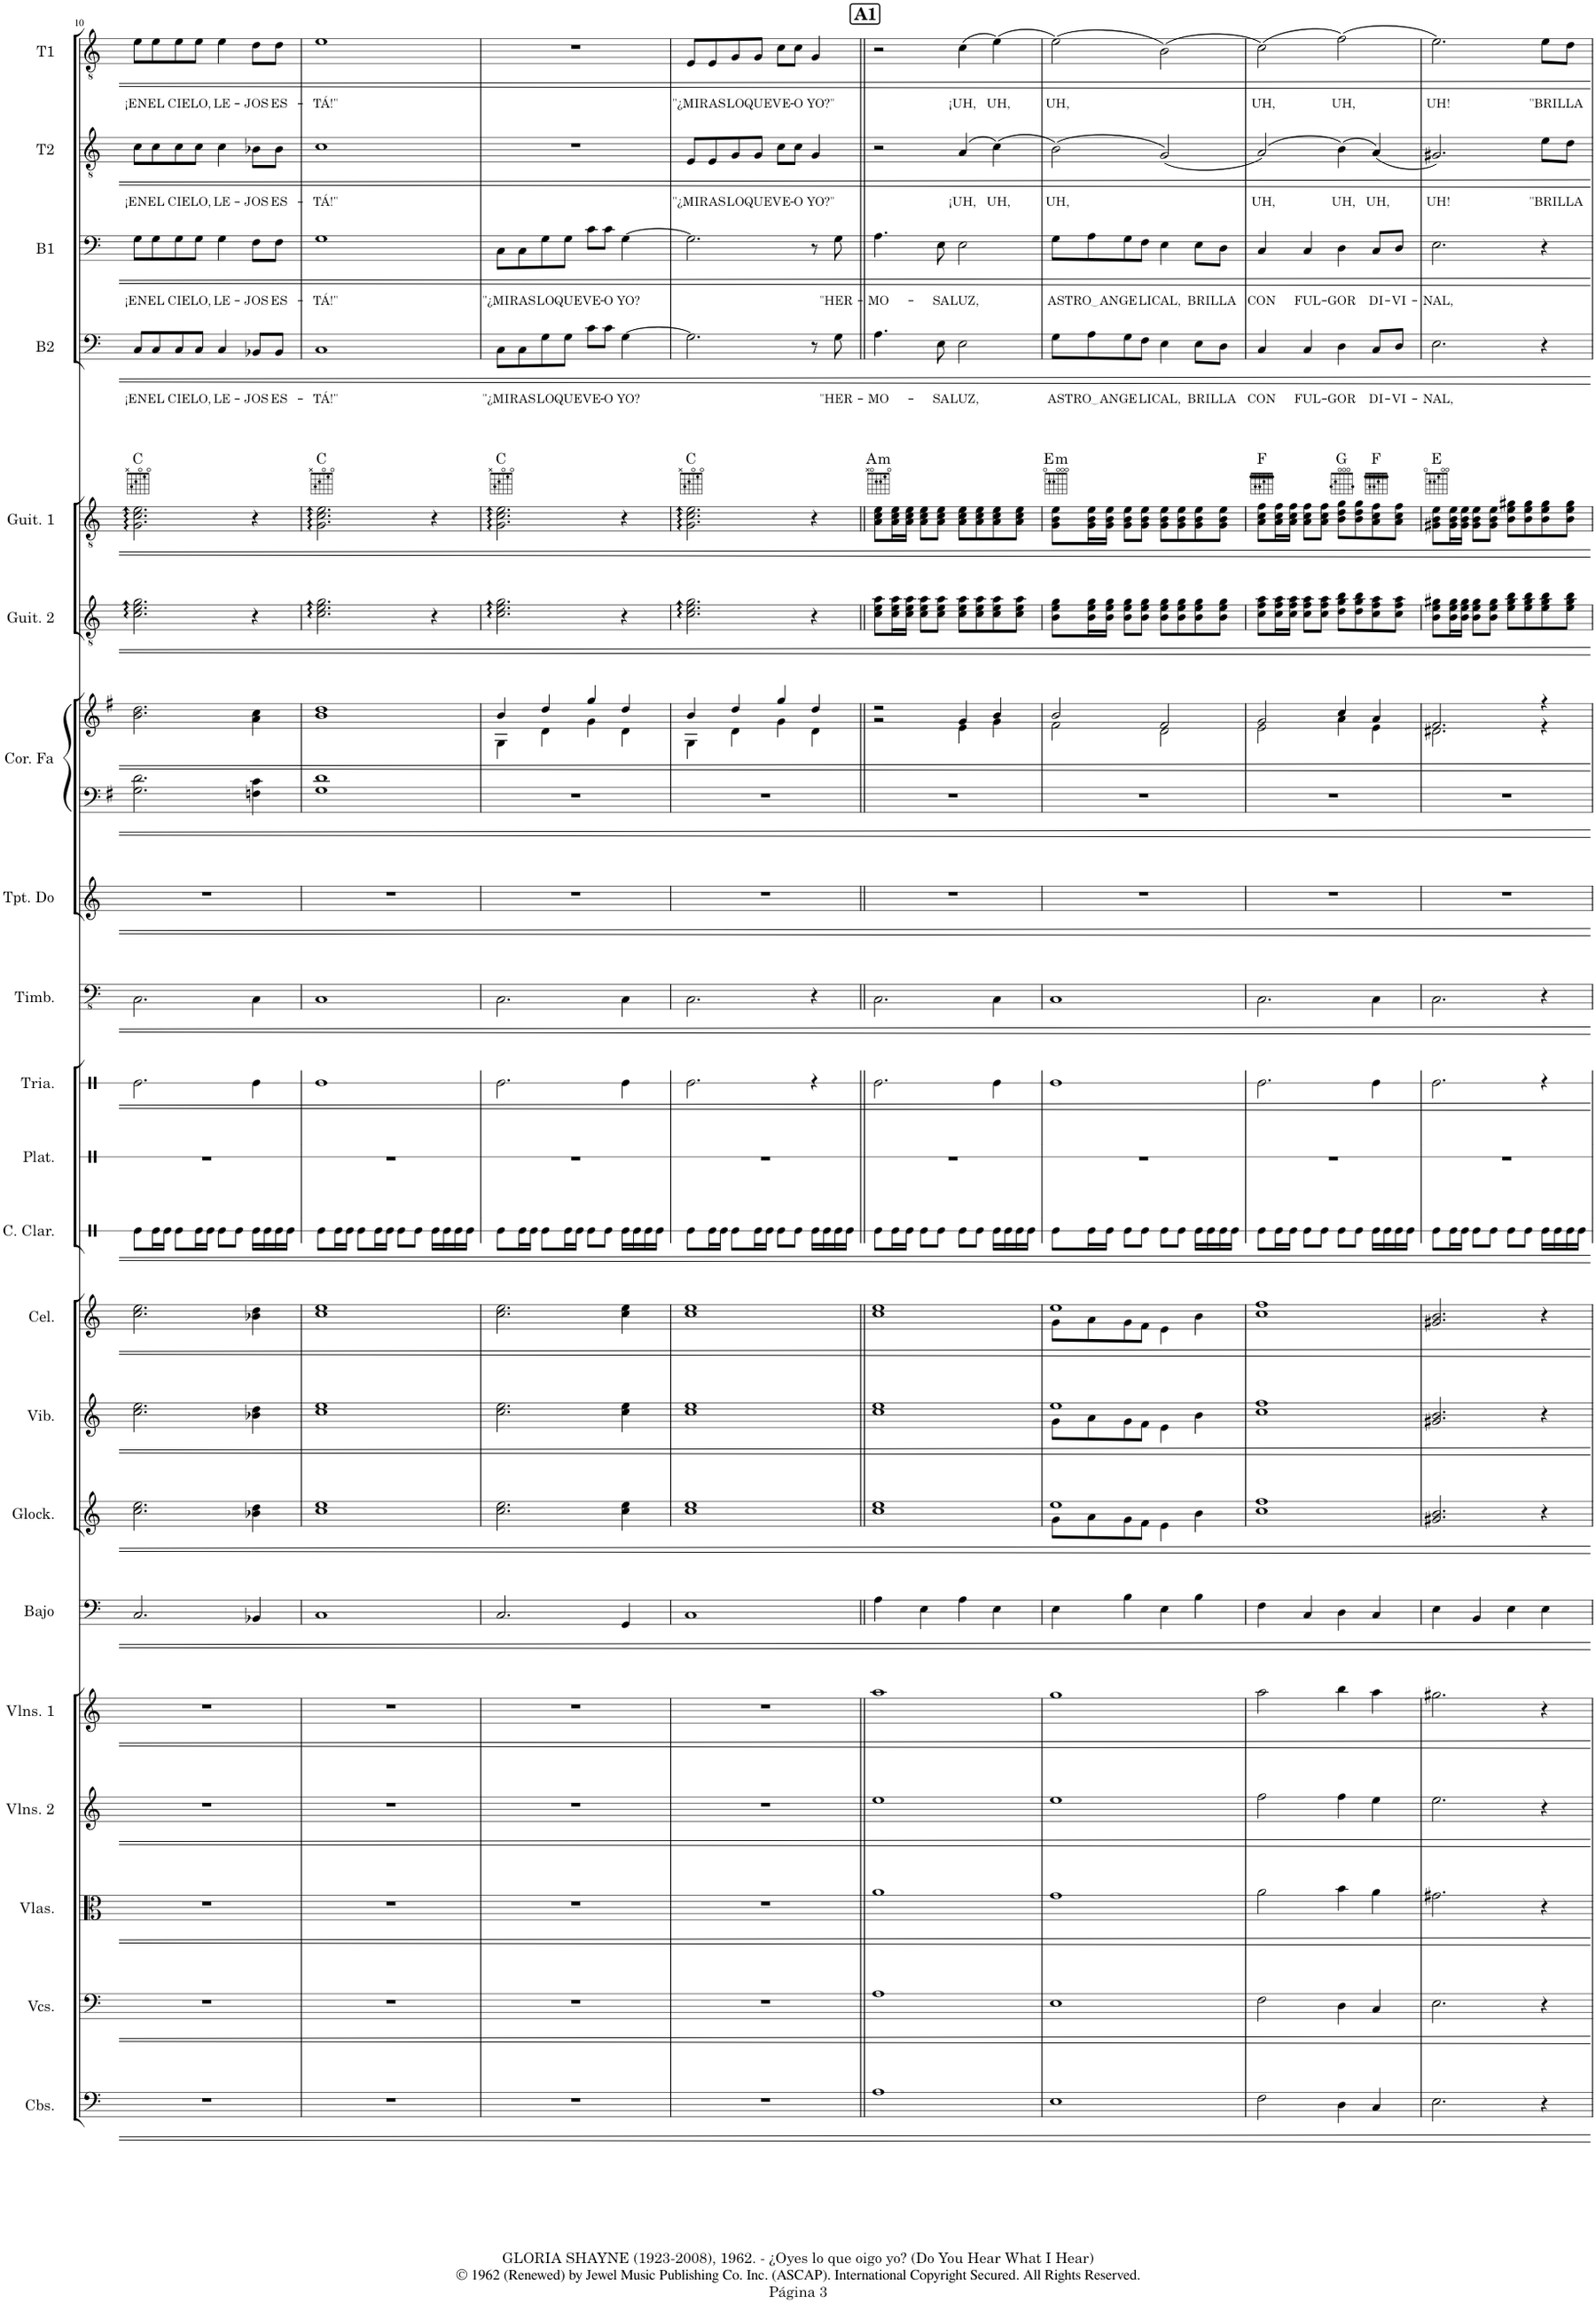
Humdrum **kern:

**kern	**kern	**kern	**kern	**kern	**kern	**kern	**kern	**kern	**kern	**kern	**kern	**kern	**kern	**kern	**kern	**kern	**kern	**harte	**kern	**text	**kern	**text	**kern	**text	**kern	**text
*part21	*part20	*part19	*part18	*part17	*part16	*part15	*part14	*part13	*part12	*part11	*part10	*part9	*part8	*part7	*part7	*part6	*part5	*part5	*part4	*part4	*part3	*part3	*part2	*part2	*part1	*part1
*staff22	*staff21	*staff20	*staff19	*staff18	*staff17	*staff16	*staff15	*staff14	*staff13	*staff12	*staff11	*staff10	*staff9	*staff8	*staff7	*staff6	*staff5	*	*staff4	*staff4	*staff3	*staff3	*staff2	*staff2	*staff1	*staff1
*I"Contrabajos	*I"Violonchelos	*I"Violas	*I"Violines 2	*I"Violines 1	*I"Bajo acústico	*I"Glockenspiel	*I"Vibráfono	*I"Celesta	*I"Caja de concierto	*I"Platillos	*I"Triángulo	*I"Timbales	*I"Trompeta en Do	*I"Corno en Fa	*	*I"Guitarra 2	*I"Guitarra 1	*	*I"Bajo	*	*I"Baritono	*	*I"2do Tenor	*	*I"1er Tenor	*
*I'Cbs.	*I'Vcs.	*I'Vlas.	*I'Vlns. 2	*I'Vlns. 1	*I'Bajo	*I'Glock.	*I'Vib.	*I'Cel.	*	*I'Plat.	*	*I'Timb.	*I'Tpt. Do	*I'Cor. Fa	*	*I'Guit. 2	*I'Guit. 1	*	*I'B2	*	*I'B1	*	*I'T2	*	*I'T1	*
!!LO:PB:g=z
*clefF4	*clefF4	*clefC3	*clefG2	*clefG2	*clefF4	*clefG2	*clefG2	*clefG2	*clefX	*clefX	*clefX	*clefFv4	*clefG2	*clefF4	*clefG2	*clefGv2	*clefGv2	*	*clefF4	*	*clefF4	*	*clefGv2	*	*clefGv2	*
*Trd7c12	*	*	*	*	*Trd7c12	*Trd-14c-24	*	*Trd-7c-12	*	*	*	*	*Trd1c2	*Trd4c7	*Trd4c7	*	*	*	*Trd12c21	*	*Trd8c14	*	*Trd5c9	*	*Trd1c2	*
*k[]	*k[]	*k[]	*k[]	*k[]	*k[]	*k[]	*k[]	*k[]	*k[]	*k[]	*k[]	*k[]	*k[]	*k[f#]	*k[f#]	*k[]	*k[]	*	*k[]	*	*k[]	*	*k[]	*	*k[]	*
*M4/4	*M4/4	*M4/4	*M4/4	*M4/4	*M4/4	*M4/4	*M4/4	*M4/4	*M4/4	*M4/4	*M4/4	*M4/4	*M4/4	*M4/4	*M4/4	*M4/4	*M4/4	*	*M4/4	*	*M4/4	*	*M4/4	*	*M4/4	*
=10	=10	=10	=10	=10	=10	=10	=10	=10	=10	=10	=10	=10	=10	=10	=10	=10	=10	=10	=10	=10	=10	=10	=10	=10	=10	=10
!	!	!	!	!	!	!	!	!	!	!	!	!	!	!	!	!	!	!	!	!LO:LY:b	!	!LO:LY:b	!	!LO:LY:b	!	!LO:LY:b
1r	1r	1r	1r	1r	2.C/	2.cc\ 2.ee\	2.cc\ 2.ee\	2.cc\ 2.ee\	8Re\L	1r	2.Re\	2.CC\	1r	2.G\ 2.d\	2.b\ 2.dd\	2.c\ 2.e\ 2.g\	2.G\ 2.c\ 2.e\	C:maj	8C/L	¡EN	8G\L	¡EN	8c\L	¡EN	8e\L	¡EN
!	!	!	!	!	!	!	!	!	!	!	!	!	!	!	!	!	!	!	!	!LO:LY:b	!	!LO:LY:b	!	!LO:LY:b	!	!LO:LY:b
.	.	.	.	.	.	.	.	.	16Re\L	.	.	.	.	.	.	.	.	.	8C/	EL	8G\	EL	8c\	EL	8e\	EL
.	.	.	.	.	.	.	.	.	16Re\JJ	.	.	.	.	.	.	.	.	.	.	.	.	.	.	.	.	.
!	!	!	!	!	!	!	!	!	!	!	!	!	!	!	!	!	!	!	!	!LO:LY:b	!	!LO:LY:b	!	!LO:LY:b	!	!LO:LY:b
.	.	.	.	.	.	.	.	.	8Re\L	.	.	.	.	.	.	.	.	.	8C/	CIE-	8G\	CIE-	8c\	CIE-	8e\	CIE-
!	!	!	!	!	!	!	!	!	!	!	!	!	!	!	!	!	!	!	!	!LO:LY:b	!	!LO:LY:b	!	!LO:LY:b	!	!LO:LY:b
.	.	.	.	.	.	.	.	.	16Re\L	.	.	.	.	.	.	.	.	.	8C/J	-LO,	8G\J	-LO,	8c\J	-LO,	8e\J	-LO,
.	.	.	.	.	.	.	.	.	16Re\JJ	.	.	.	.	.	.	.	.	.	.	.	.	.	.	.	.	.
!	!	!	!	!	!	!	!	!	!	!	!	!	!	!	!	!	!	!	!	!LO:LY:b	!	!LO:LY:b	!	!LO:LY:b	!	!LO:LY:b
.	.	.	.	.	.	.	.	.	8Re\L	.	.	.	.	.	.	.	.	.	4C/	LE-	4G\	LE-	4c\	LE-	4e\	LE-
.	.	.	.	.	.	.	.	.	8Re\J	.	.	.	.	.	.	.	.	.	.	.	.	.	.	.	.	.
!	!	!	!	!	!	!	!	!	!	!	!	!	!	!	!	!	!	!	!	!LO:LY:b	!	!LO:LY:b	!	!LO:LY:b	!	!LO:LY:b
.	.	.	.	.	4BB-X/	4b-X\ 4dd\	4b-X\ 4dd\	4b-X\ 4dd\	16Re\LL	.	4Re\	4CC\	.	4Fn\ 4c\	4a\ 4cc\	4r	4r	.	8BB-X/L	-JOS	8F\L	-JOS	8B-X\L	-JOS	8d\L	-JOS
.	.	.	.	.	.	.	.	.	16Re\	.	.	.	.	.	.	.	.	.	.	.	.	.	.	.	.	.
!	!	!	!	!	!	!	!	!	!	!	!	!	!	!	!	!	!	!	!	!LO:LY:b	!	!LO:LY:b	!	!LO:LY:b	!	!LO:LY:b
.	.	.	.	.	.	.	.	.	16Re\	.	.	.	.	.	.	.	.	.	8BB-/J	ES-	8F\J	ES-	8B-\J	ES-	8d\J	ES-
.	.	.	.	.	.	.	.	.	16Re\JJ	.	.	.	.	.	.	.	.	.	.	.	.	.	.	.	.	.
=11	=11	=11	=11	=11	=11	=11	=11	=11	=11	=11	=11	=11	=11	=11	=11	=11	=11	=11	=11	=11	=11	=11	=11	=11	=11	=11
!	!	!	!	!	!	!	!	!	!	!	!	!	!	!	!	!	!	!	!	!LO:LY:b	!	!LO:LY:b	!	!LO:LY:b	!	!LO:LY:b
1r	1r	1r	1r	1r	1C	1cc 1ee	1cc 1ee	1cc 1ee	8Re\L	1r	1Re	1CC	1r	1G 1d	1b 1dd	2.c\ 2.e\ 2.g\	2.G\ 2.c\ 2.e\	C:maj	1C	-TÁ!"	1G	-TÁ!"	1c	-TÁ!"	1e	-TÁ!"
.	.	.	.	.	.	.	.	.	16Re\L	.	.	.	.	.	.	.	.	.	.	.	.	.	.	.	.	.
.	.	.	.	.	.	.	.	.	16Re\JJ	.	.	.	.	.	.	.	.	.	.	.	.	.	.	.	.	.
.	.	.	.	.	.	.	.	.	8Re\L	.	.	.	.	.	.	.	.	.	.	.	.	.	.	.	.	.
.	.	.	.	.	.	.	.	.	16Re\L	.	.	.	.	.	.	.	.	.	.	.	.	.	.	.	.	.
.	.	.	.	.	.	.	.	.	16Re\JJ	.	.	.	.	.	.	.	.	.	.	.	.	.	.	.	.	.
.	.	.	.	.	.	.	.	.	8Re\L	.	.	.	.	.	.	.	.	.	.	.	.	.	.	.	.	.
.	.	.	.	.	.	.	.	.	8Re\J	.	.	.	.	.	.	.	.	.	.	.	.	.	.	.	.	.
.	.	.	.	.	.	.	.	.	16Re\LL	.	.	.	.	.	.	4r	4r	.	.	.	.	.	.	.	.	.
.	.	.	.	.	.	.	.	.	16Re\	.	.	.	.	.	.	.	.	.	.	.	.	.	.	.	.	.
.	.	.	.	.	.	.	.	.	16Re\	.	.	.	.	.	.	.	.	.	.	.	.	.	.	.	.	.
.	.	.	.	.	.	.	.	.	16Re\JJ	.	.	.	.	.	.	.	.	.	.	.	.	.	.	.	.	.
=12	=12	=12	=12	=12	=12	=12	=12	=12	=12	=12	=12	=12	=12	=12	=12	=12	=12	=12	=12	=12	=12	=12	=12	=12	=12	=12
*	*	*	*	*	*	*	*	*	*	*	*	*	*	*	*^	*	*	*	*	*	*	*	*	*	*	*
!	!	!	!	!	!	!	!	!	!	!	!	!	!	!	!	!	!	!	!	!	!LO:LY:b	!	!LO:LY:b	!	!	!	!
1r	1r	1r	1r	1r	2.C/	2.cc\ 2.ee\	2.cc\ 2.ee\	2.cc\ 2.ee\	8Re\L	1r	2.Re\	2.CC\	1r	1r	4b/	4G\	2.c\ 2.e\ 2.g\	2.G\ 2.c\ 2.e\	C:maj	8C\L	"¿MI-	8C\L	"¿MI-	1r	.	1r	.
!	!	!	!	!	!	!	!	!	!	!	!	!	!	!	!	!	!	!	!	!	!LO:LY:b	!	!LO:LY:b	!	!	!	!
.	.	.	.	.	.	.	.	.	16Re\L	.	.	.	.	.	.	.	.	.	.	8C\	-RAS	8C\	-RAS	.	.	.	.
.	.	.	.	.	.	.	.	.	16Re\JJ	.	.	.	.	.	.	.	.	.	.	.	.	.	.	.	.	.	.
!	!	!	!	!	!	!	!	!	!	!	!	!	!	!	!	!	!	!	!	!	!LO:LY:b	!	!LO:LY:b	!	!	!	!
.	.	.	.	.	.	.	.	.	8Re\L	.	.	.	.	.	4dd/	4d\	.	.	.	8G\	LO	8G\	LO	.	.	.	.
!	!	!	!	!	!	!	!	!	!	!	!	!	!	!	!	!	!	!	!	!	!LO:LY:b	!	!LO:LY:b	!	!	!	!
.	.	.	.	.	.	.	.	.	16Re\L	.	.	.	.	.	.	.	.	.	.	8G\J	QUE	8G\J	QUE	.	.	.	.
.	.	.	.	.	.	.	.	.	16Re\JJ	.	.	.	.	.	.	.	.	.	.	.	.	.	.	.	.	.	.
!	!	!	!	!	!	!	!	!	!	!	!	!	!	!	!	!	!	!	!	!	!LO:LY:b	!	!LO:LY:b	!	!	!	!
.	.	.	.	.	.	.	.	.	8Re\L	.	.	.	.	.	4gg/	4g\	.	.	.	8c\L	VE-	8c\L	VE-	.	.	.	.
!	!	!	!	!	!	!	!	!	!	!	!	!	!	!	!	!	!	!	!	!	!LO:LY:b	!	!LO:LY:b	!	!	!	!
.	.	.	.	.	.	.	.	.	8Re\J	.	.	.	.	.	.	.	.	.	.	8c\J	-O	8c\J	-O	.	.	.	.
!	!	!	!	!	!	!	!	!	!	!	!	!	!	!	!	!	!	!	!	!	!LO:LY:b	!	!LO:LY:b	!	!	!	!
.	.	.	.	.	4GG/	4cc\ 4ee\	4cc\ 4ee\	4cc\ 4ee\	16Re\LL	.	4Re\	4CC\	.	.	4dd/	4d\	4r	4r	.	[4G\	YO?	[4G\	YO?	.	.	.	.
.	.	.	.	.	.	.	.	.	16Re\	.	.	.	.	.	.	.	.	.	.	.	.	.	.	.	.	.	.
.	.	.	.	.	.	.	.	.	16Re\	.	.	.	.	.	.	.	.	.	.	.	.	.	.	.	.	.	.
.	.	.	.	.	.	.	.	.	16Re\JJ	.	.	.	.	.	.	.	.	.	.	.	.	.	.	.	.	.	.
=13	=13	=13	=13	=13	=13	=13	=13	=13	=13	=13	=13	=13	=13	=13	=13	=13	=13	=13	=13	=13	=13	=13	=13	=13	=13	=13	=13
!	!	!	!	!	!	!	!	!	!	!	!	!	!	!	!	!	!	!	!	!	!	!	!	!	!LO:LY:b	!	!LO:LY:b
1r	1r	1r	1r	1r	1C	1cc 1ee	1cc 1ee	1cc 1ee	8Re\L	1r	2.Re\	2.CC\	1r	1r	4b/	4G\	2.c\ 2.e\ 2.g\	2.G\ 2.c\ 2.e\	C:maj	2.G\]	.	2.G\]	.	8E/L	"¿MI-	8E/L	"¿MI-
!	!	!	!	!	!	!	!	!	!	!	!	!	!	!	!	!	!	!	!	!	!	!	!	!	!LO:LY:b	!	!LO:LY:b
.	.	.	.	.	.	.	.	.	16Re\L	.	.	.	.	.	.	.	.	.	.	.	.	.	.	8E/	-RAS	8E/	-RAS
.	.	.	.	.	.	.	.	.	16Re\JJ	.	.	.	.	.	.	.	.	.	.	.	.	.	.	.	.	.	.
!	!	!	!	!	!	!	!	!	!	!	!	!	!	!	!	!	!	!	!	!	!	!	!	!	!LO:LY:b	!	!LO:LY:b
.	.	.	.	.	.	.	.	.	8Re\L	.	.	.	.	.	4dd/	4d\	.	.	.	.	.	.	.	8G/	LO	8G/	LO
!	!	!	!	!	!	!	!	!	!	!	!	!	!	!	!	!	!	!	!	!	!	!	!	!	!LO:LY:b	!	!LO:LY:b
.	.	.	.	.	.	.	.	.	16Re\L	.	.	.	.	.	.	.	.	.	.	.	.	.	.	8G/J	QUE	8G/J	QUE
.	.	.	.	.	.	.	.	.	16Re\JJ	.	.	.	.	.	.	.	.	.	.	.	.	.	.	.	.	.	.
!	!	!	!	!	!	!	!	!	!	!	!	!	!	!	!	!	!	!	!	!	!	!	!	!	!LO:LY:b	!	!LO:LY:b
.	.	.	.	.	.	.	.	.	8Re\L	.	.	.	.	.	4gg/	4g\	.	.	.	.	.	.	.	8c\L	VE-	8c\L	VE-
!	!	!	!	!	!	!	!	!	!	!	!	!	!	!	!	!	!	!	!	!	!	!	!	!	!LO:LY:b	!	!LO:LY:b
.	.	.	.	.	.	.	.	.	8Re\J	.	.	.	.	.	.	.	.	.	.	.	.	.	.	8c\J	-O	8c\J	-O
!	!	!	!	!	!	!	!	!	!	!	!	!	!	!	!	!	!	!	!	!	!	!	!	!	!LO:LY:b	!	!LO:LY:b
.	.	.	.	.	.	.	.	.	16Re\LL	.	4r	4r	.	.	4dd/	4d\	4r	4r	.	8r	.	8r	.	4G/	YO?"	4G/	YO?"
.	.	.	.	.	.	.	.	.	16Re\	.	.	.	.	.	.	.	.	.	.	.	.	.	.	.	.	.	.
!	!	!	!	!	!	!	!	!	!	!	!	!	!	!	!	!	!	!	!	!	!LO:LY:b	!	!LO:LY:b	!	!	!	!
.	.	.	.	.	.	.	.	.	16Re\	.	.	.	.	.	.	.	.	.	.	8G\	"HER-	8G\	"HER-	.	.	.	.
.	.	.	.	.	.	.	.	.	16Re\JJ	.	.	.	.	.	.	.	.	.	.	.	.	.	.	.	.	.	.
!!LO:REH:place=s1:a:B:cj:fs=14:t=A1
=14||	=14||	=14||	=14||	=14||	=14||	=14||	=14||	=14||	=14||	=14||	=14||	=14||	=14||	=14||	=14||	=14||	=14||	=14||	=14||	=14||	=14||	=14||	=14||	=14||	=14||	=14||	=14||
!	!	!	!	!	!	!	!	!	!	!	!	!	!	!	!	!	!	!	!LO:H:kt=m	!	!LO:LY:b	!	!LO:LY:b	!	!	!	!
1A	1A	1a	1ee	1aa	4A\	1cc 1ee	1cc 1ee	1cc 1ee	8Re\L	1r	2.Re\	2.CC\	1r	1r	2r	2r	8c\ 8e\ 8a\L	8A\ 8c\ 8e\L	A:min	4.A\	-MO-	4.A\	-MO-	2r	.	2r	.
.	.	.	.	.	.	.	.	.	16Re\L	.	.	.	.	.	.	.	16c\ 16e\ 16a\L	16A\ 16c\ 16e\L	.	.	.	.	.	.	.	.	.
.	.	.	.	.	.	.	.	.	16Re\JJ	.	.	.	.	.	.	.	16c\ 16e\ 16a\JJ	16A\ 16c\ 16e\JJ	.	.	.	.	.	.	.	.	.
.	.	.	.	.	4E\	.	.	.	8Re\L	.	.	.	.	.	.	.	8c\ 8e\ 8a\L	8A\ 8c\ 8e\L	.	.	.	.	.	.	.	.	.
!	!	!	!	!	!	!	!	!	!	!	!	!	!	!	!	!	!	!	!	!	!LO:LY:b	!	!LO:LY:b	!	!	!	!
.	.	.	.	.	.	.	.	.	8Re\J	.	.	.	.	.	.	.	8c\ 8e\ 8a\J	8A\ 8c\ 8e\J	.	8E\	-SA	8E\	-SA	.	.	.	.
!	!	!	!	!	!	!	!	!	!	!	!	!	!	!	!	!	!	!	!	!	!LO:LY:b	!	!LO:LY:b	!	!LO:LY:b	!	!LO:LY:b
.	.	.	.	.	4A\	.	.	.	8Re\L	.	.	.	.	.	4g/	4e\	8c\ 8e\ 8a\L	8A\ 8c\ 8e\L	.	2E\	LUZ,	2E\	LUZ,	(4A/	¡UH,	(4c\	¡UH,
.	.	.	.	.	.	.	.	.	8Re\J	.	.	.	.	.	.	.	8c\ 8e\ 8a\	8A\ 8c\ 8e\	.	.	.	.	.	.	.	.	.
!	!	!	!	!	!	!	!	!	!	!	!	!	!	!	!	!	!	!	!	!	!	!	!	!	!LO:LY:b	!	!LO:LY:b
.	.	.	.	.	4E\	.	.	.	16Re\LL	.	4Re\	4CC\	.	.	4b/	4g\	8c\ 8e\ 8a\	8A\ 8c\ 8e\	.	.	.	.	.	(4c\)	UH,	(4e\)	UH,
.	.	.	.	.	.	.	.	.	16Re\	.	.	.	.	.	.	.	.	.	.	.	.	.	.	.	.	.	.
.	.	.	.	.	.	.	.	.	16Re\	.	.	.	.	.	.	.	8c\ 8e\ 8a\J	8A\ 8c\ 8e\J	.	.	.	.	.	.	.	.	.
.	.	.	.	.	.	.	.	.	16Re\JJ	.	.	.	.	.	.	.	.	.	.	.	.	.	.	.	.	.	.
=15	=15	=15	=15	=15	=15	=15	=15	=15	=15	=15	=15	=15	=15	=15	=15	=15	=15	=15	=15	=15	=15	=15	=15	=15	=15	=15	=15
*	*	*	*	*	*	*^	*^	*^	*	*	*	*	*	*	*	*	*	*	*	*	*	*	*	*	*	*	*
!	!	!	!	!	!	!	!	!	!	!	!	!	!	!	!	!	!	!	!	!	!	!LO:H:kt=m	!	!LO:LY:b	!	!LO:LY:b	!	!LO:LY:b	!	!LO:LY:b
1E	1E	1g	1ee	1gg	4E\	1ee	8g\L	1ee	8g\L	1ee	8g\L	8Re\L	1r	1Re	1CC	1r	1r	2b/	2f#\	8B\ 8e\ 8g\L	8G\ 8B\ 8e\L	E:min	8G\L	AS-	8G\L	AS-	(2B\)	UH,	(2e\)	UH,
!	!	!	!	!	!	!	!	!	!	!	!	!	!	!	!	!	!	!	!	!	!	!	!	!LO:LY:b	!	!LO:LY:b	!	!	!	!
.	.	.	.	.	.	.	8a\	.	8a\	.	8a\	16Re\L	.	.	.	.	.	.	.	16B\ 16e\ 16g\L	16G\ 16B\ 16e\L	.	8A\	TRO AN	8A\	TRO AN	.	.	.	.
.	.	.	.	.	.	.	.	.	.	.	.	16Re\JJ	.	.	.	.	.	.	.	16B\ 16e\ 16g\JJ	16G\ 16B\ 16e\JJ	.	.	.	.	.	.	.	.	.
!	!	!	!	!	!	!	!	!	!	!	!	!	!	!	!	!	!	!	!	!	!	!	!	!LO:LY:b	!	!LO:LY:b	!	!	!	!
.	.	.	.	.	4B\	.	8g\	.	8g\	.	8g\	8Re\L	.	.	.	.	.	.	.	8B\ 8e\ 8g\L	8G\ 8B\ 8e\L	.	8G\	-GE-	8G\	-GE-	.	.	.	.
!	!	!	!	!	!	!	!	!	!	!	!	!	!	!	!	!	!	!	!	!	!	!	!	!LO:LY:b	!	!LO:LY:b	!	!	!	!
.	.	.	.	.	.	.	8f\J	.	8f\J	.	8f\J	8Re\J	.	.	.	.	.	.	.	8B\ 8e\ 8g\J	8G\ 8B\ 8e\J	.	8F\J	-LI-	8F\J	-LI-	.	.	.	.
!	!	!	!	!	!	!	!	!	!	!	!	!	!	!	!	!	!	!	!	!	!	!	!	!LO:LY:b	!	!LO:LY:b	!	!	!	!
.	.	.	.	.	4E\	.	4e\	.	4e\	.	4e\	8Re\L	.	.	.	.	.	2f#/	2d\	8B\ 8e\ 8g\L	8G\ 8B\ 8e\L	.	4E\	-CAL,	4E\	-CAL,	(2G/)	.	(2B\)	.
.	.	.	.	.	.	.	.	.	.	.	.	8Re\J	.	.	.	.	.	.	.	8B\ 8e\ 8g\	8G\ 8B\ 8e\	.	.	.	.	.	.	.	.	.
!	!	!	!	!	!	!	!	!	!	!	!	!	!	!	!	!	!	!	!	!	!	!	!	!LO:LY:b	!	!LO:LY:b	!	!	!	!
.	.	.	.	.	4B\	.	4b\	.	4b\	.	4b\	16Re\LL	.	.	.	.	.	.	.	8B\ 8e\ 8g\	8G\ 8B\ 8e\	.	8E\L	BRI-	8E\L	BRI-	.	.	.	.
.	.	.	.	.	.	.	.	.	.	.	.	16Re\	.	.	.	.	.	.	.	.	.	.	.	.	.	.	.	.	.	.
!	!	!	!	!	!	!	!	!	!	!	!	!	!	!	!	!	!	!	!	!	!	!	!	!LO:LY:b	!	!LO:LY:b	!	!	!	!
.	.	.	.	.	.	.	.	.	.	.	.	16Re\	.	.	.	.	.	.	.	8B\ 8e\ 8g\J	8G\ 8B\ 8e\J	.	8D\J	-LLA	8D\J	-LLA	.	.	.	.
.	.	.	.	.	.	.	.	.	.	.	.	16Re\JJ	.	.	.	.	.	.	.	.	.	.	.	.	.	.	.	.	.	.
*	*	*	*	*	*	*v	*v	*	*	*v	*v	*	*	*	*	*	*	*	*	*	*	*	*	*	*	*	*	*	*	*
*	*	*	*	*	*	*	*v	*v	*	*	*	*	*	*	*	*	*	*	*	*	*	*	*	*	*	*	*	*
=16	=16	=16	=16	=16	=16	=16	=16	=16	=16	=16	=16	=16	=16	=16	=16	=16	=16	=16	=16	=16	=16	=16	=16	=16	=16	=16	=16
!	!	!	!	!	!	!	!	!	!	!	!	!	!	!	!	!	!	!	!	!	!LO:LY:b	!	!LO:LY:b	!	!LO:LY:b	!	!LO:LY:b
2F\	2F\	2a\	2ff\	2aa\	4F\	1cc 1ff	1cc 1ff	1cc 1ff	8Re\L	1r	2.Re\	2.CC\	1r	1r	2g/	2e\	8c\ 8f\ 8a\L	8A\ 8c\ 8f\L	F:maj	4C/	CON	4C/	CON	(2A/)	UH,	(2c\)	UH,
.	.	.	.	.	.	.	.	.	16Re\L	.	.	.	.	.	.	.	16c\ 16f\ 16a\L	16A\ 16c\ 16f\L	.	.	.	.	.	.	.	.	.
.	.	.	.	.	.	.	.	.	16Re\JJ	.	.	.	.	.	.	.	16c\ 16f\ 16a\JJ	16A\ 16c\ 16f\JJ	.	.	.	.	.	.	.	.	.
!	!	!	!	!	!	!	!	!	!	!	!	!	!	!	!	!	!	!	!	!	!LO:LY:b	!	!LO:LY:b	!	!	!	!
.	.	.	.	.	4C/	.	.	.	8Re\L	.	.	.	.	.	.	.	8c\ 8f\ 8a\L	8A\ 8c\ 8f\L	.	4C/	FUL-	4C/	FUL-	.	.	.	.
.	.	.	.	.	.	.	.	.	8Re\J	.	.	.	.	.	.	.	8c\ 8f\ 8a\J	8A\ 8c\ 8f\J	.	.	.	.	.	.	.	.	.
!	!	!	!	!	!	!	!	!	!	!	!	!	!	!	!	!	!	!	!	!	!LO:LY:b	!	!LO:LY:b	!	!LO:LY:b	!	!LO:LY:b
4D\	4D\	4b\	4ff\	4bb\	4D\	.	.	.	8Re\L	.	.	.	.	.	4cc/	4a\	8d\ 8g\ 8b\L	8B\ 8d\ 8g\L	G:maj	4D\	-GOR	4D\	-GOR	(4B\)	UH,	(2f\)	UH,
.	.	.	.	.	.	.	.	.	8Re\J	.	.	.	.	.	.	.	8d\ 8g\ 8b\	8B\ 8d\ 8g\	.	.	.	.	.	.	.	.	.
!	!	!	!	!	!	!	!	!	!	!	!	!	!	!	!	!	!	!	!	!	!LO:LY:b	!	!LO:LY:b	!	!LO:LY:b	!	!
4C/	4C/	4a\	4ee\	4aa\	4C/	.	.	.	16Re\LL	.	4Re\	4CC\	.	.	4a/	4e\	8c\ 8f\ 8a\	8A\ 8c\ 8f\	F:maj	8C/L	DI-	8C/L	DI-	(4A/)	UH,	.	.
.	.	.	.	.	.	.	.	.	16Re\	.	.	.	.	.	.	.	.	.	.	.	.	.	.	.	.	.	.
!	!	!	!	!	!	!	!	!	!	!	!	!	!	!	!	!	!	!	!	!	!LO:LY:b	!	!LO:LY:b	!	!	!	!
.	.	.	.	.	.	.	.	.	16Re\	.	.	.	.	.	.	.	8c\ 8f\ 8a\J	8A\ 8c\ 8f\J	.	8D/J	-VI-	8D/J	-VI-	.	.	.	.
.	.	.	.	.	.	.	.	.	16Re\JJ	.	.	.	.	.	.	.	.	.	.	.	.	.	.	.	.	.	.
=17	=17	=17	=17	=17	=17	=17	=17	=17	=17	=17	=17	=17	=17	=17	=17	=17	=17	=17	=17	=17	=17	=17	=17	=17	=17	=17	=17
!	!	!	!	!	!	!	!	!	!	!	!	!	!	!	!	!	!	!	!	!	!LO:LY:b	!	!LO:LY:b	!	!LO:LY:b	!	!LO:LY:b
2.E\	2.E\	2.g#X\	2.ee\	2.gg#X\	4E\	2.g#X/ 2.b/	2.g#X/ 2.b/	2.g#X/ 2.b/	8Re\L	1r	2.Re\	2.CC\	1r	1r	2.f#/	2.d#X\	8B\ 8e\ 8g#X\L	8G#X\ 8B\ 8e\L	E:maj	2.E\	-NAL,	2.E\	-NAL,	2.G#X/)	UH!	2.e\)	UH!
.	.	.	.	.	.	.	.	.	16Re\L	.	.	.	.	.	.	.	16B\ 16e\ 16g#\L	16G#\ 16B\ 16e\L	.	.	.	.	.	.	.	.	.
.	.	.	.	.	.	.	.	.	16Re\JJ	.	.	.	.	.	.	.	16B\ 16e\ 16g#\JJ	16G#\ 16B\ 16e\JJ	.	.	.	.	.	.	.	.	.
.	.	.	.	.	4BB/	.	.	.	8Re\L	.	.	.	.	.	.	.	8B\ 8e\ 8g#\L	8G#\ 8B\ 8e\L	.	.	.	.	.	.	.	.	.
.	.	.	.	.	.	.	.	.	8Re\J	.	.	.	.	.	.	.	8B\ 8e\ 8g#\J	8G#\ 8B\ 8e\J	.	.	.	.	.	.	.	.	.
.	.	.	.	.	4E\	.	.	.	8Re\L	.	.	.	.	.	.	.	8e\ 8g#\ 8b\L	8B\ 8e\ 8g#X\L	.	.	.	.	.	.	.	.	.
.	.	.	.	.	.	.	.	.	8Re\J	.	.	.	.	.	.	.	8e\ 8g#\ 8b\	8B\ 8e\ 8g#\	.	.	.	.	.	.	.	.	.
!	!	!	!	!	!	!	!	!	!	!	!	!	!	!	!	!	!	!	!	!	!	!	!	!	!LO:LY:b	!	!LO:LY:b
4r	4r	4r	4r	4r	4E\	4r	4r	4r	16Re\LL	.	4r	4r	.	.	4r	4r	8e\ 8g#\ 8b\	8B\ 8e\ 8g#\	.	4r	.	4r	.	8e\L	"BRI-	8e\L	"BRI-
.	.	.	.	.	.	.	.	.	16Re\	.	.	.	.	.	.	.	.	.	.	.	.	.	.	.	.	.	.
!	!	!	!	!	!	!	!	!	!	!	!	!	!	!	!	!	!	!	!	!	!	!	!	!	!LO:LY:b	!	!LO:LY:b
.	.	.	.	.	.	.	.	.	16Re\	.	.	.	.	.	.	.	8e\ 8g#\ 8b\J	8B\ 8e\ 8g#\J	.	.	.	.	.	8d\J	-LLA	8d\J	-LLA
.	.	.	.	.	.	.	.	.	16Re\JJ	.	.	.	.	.	.	.	.	.	.	.	.	.	.	.	.	.	.
*	*	*	*	*	*	*	*	*	*	*	*	*	*	*	*v	*v	*	*	*	*	*	*	*	*	*	*	*
=	=	=	=	=	=	=	=	=	=	=	=	=	=	=	=	=	=	=	=	=	=	=	=	=	=	=
*-	*-	*-	*-	*-	*-	*-	*-	*-	*-	*-	*-	*-	*-	*-	*-	*-	*-	*-	*-	*-	*-	*-	*-	*-	*-	*-
